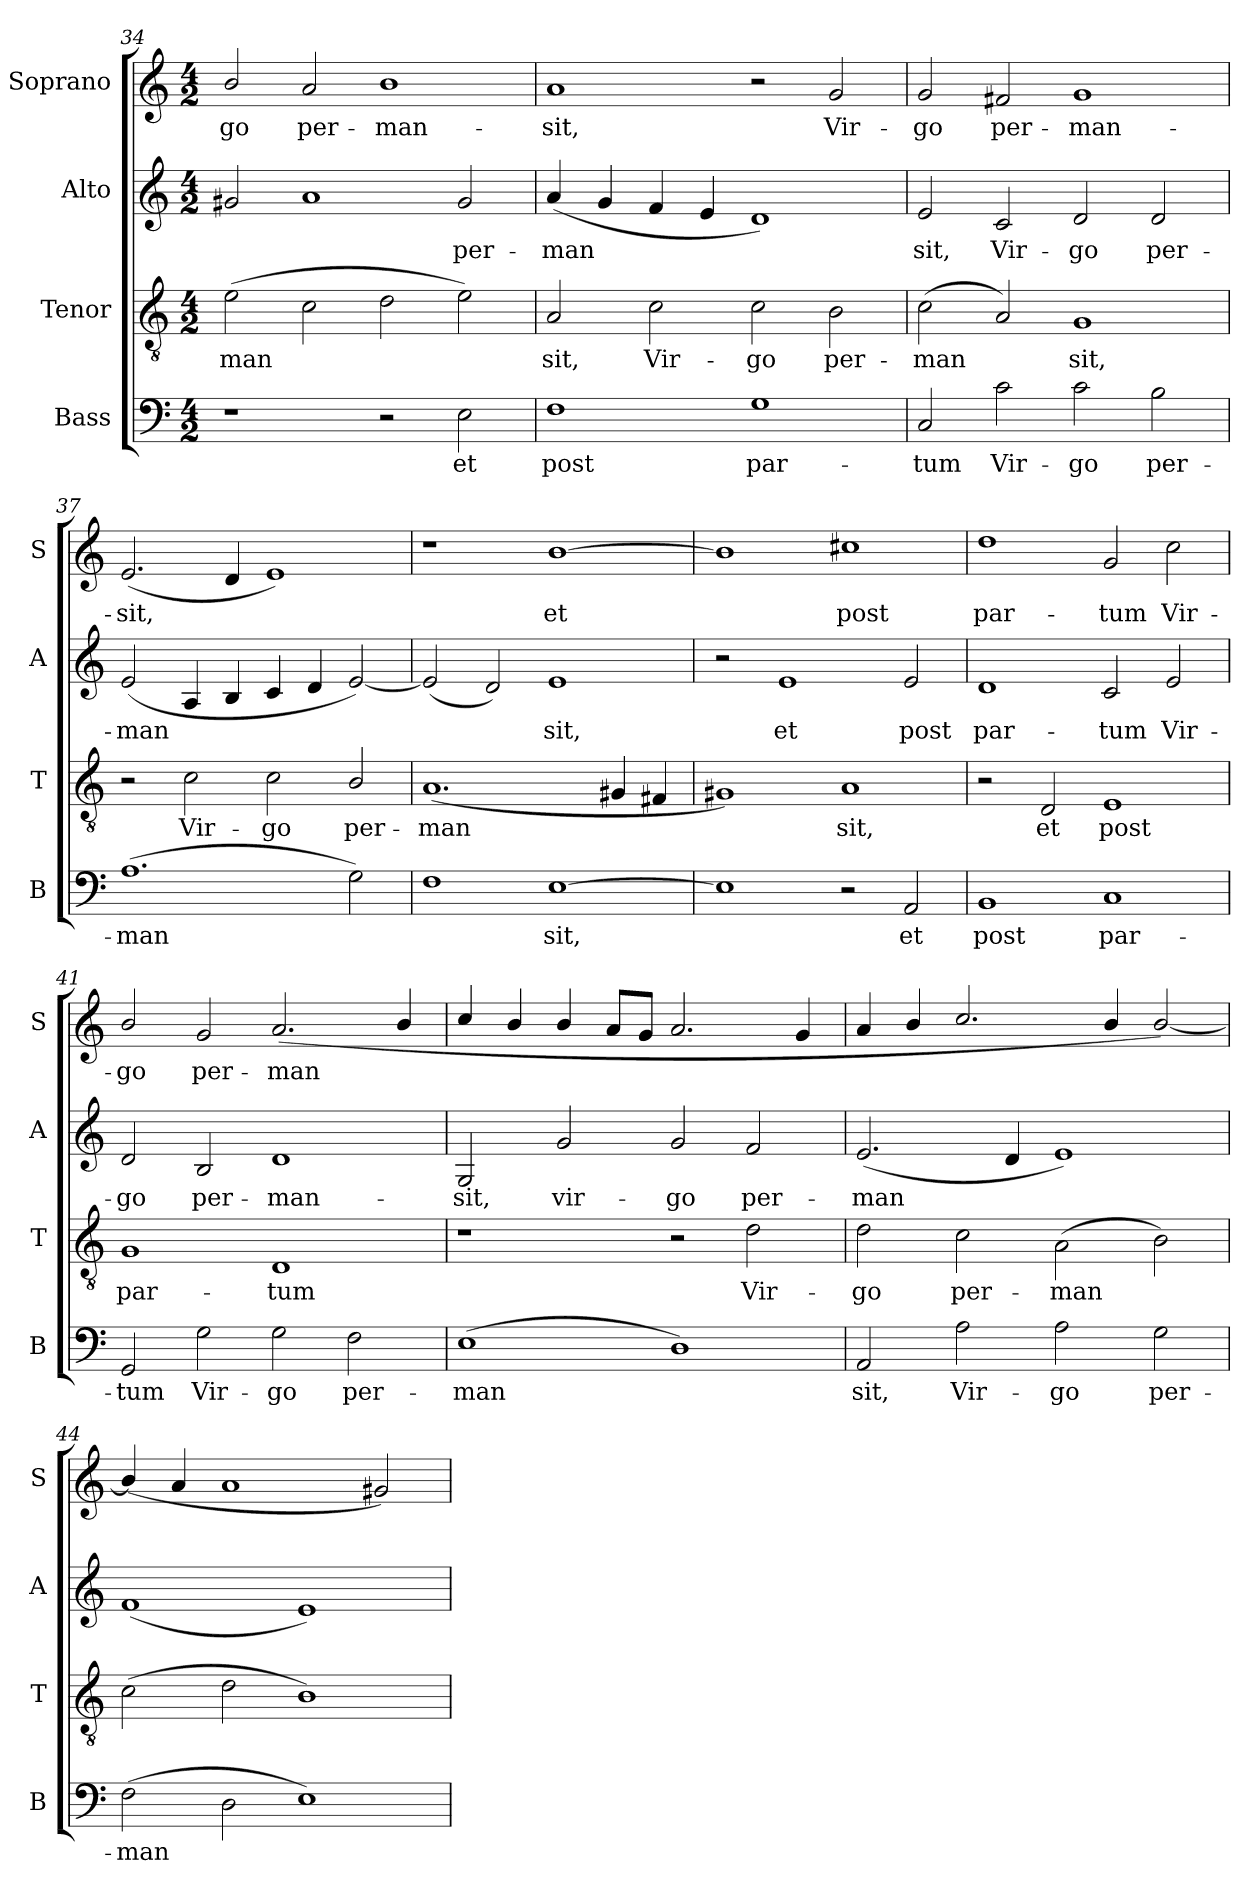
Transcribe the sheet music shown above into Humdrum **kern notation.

**kern	**text	**kern	**text	**kern	**text	**kern	**text
*part4	*part4	*part3	*part3	*part2	*part2	*part1	*part1
*staff4	*staff4	*staff3	*staff3	*staff2	*staff2	*staff1	*staff1
*I"Bass	*	*I"Tenor	*	*I"Alto	*	*I"Soprano	*
*I'B	*	*I'T	*	*I'A	*	*I'S	*
*clefF4	*	*clefGv2	*	*clefG2	*	*clefG2	*
*k[]	*	*k[]	*	*k[]	*	*k[]	*
*C:	*	*C:	*	*C:	*	*C:	*
*M4/2	*	*M4/2	*	*M4/2	*	*M4/2	*
=34	=34	=34	=34	=34	=34	=34	=34
!	!	!	!LO:LY:b	!	!	!	!LO:LY:b
1r	.	(>2e\	-man­	2g#X/	.	2b/	-go
!	!	!	!	!	!	!	!LO:LY:b
.	.	2c\	.	1a	.	2a/	per-
!	!	!	!	!	!	!	!LO:LY:b
2r	.	2d\	.	.	.	1b	-man-
!	!LO:LY:b	!	!	!	!LO:LY:b	!	!
2E\	et	2e\)	.	2g#/	per-	.	.
=35	=35	=35	=35	=35	=35	=35	=35
!	!LO:LY:b	!	!LO:LY:b	!	!LO:LY:b	!	!LO:LY:b
1F	post	2A/	sit,	(<4a/	-man­	1a	-sit,
.	.	.	.	4g/	.	.	.
!	!	!	!LO:LY:b	!	!	!	!
.	.	2c\	Vir-	4f/	.	.	.
.	.	.	.	4e/	.	.	.
!	!LO:LY:b	!	!LO:LY:b	!	!	!	!
1G	par-	2c\	-go	1d)	.	2r	.
!	!	!	!LO:LY:b	!	!	!	!LO:LY:b
.	.	2B\	per-	.	.	2g/	Vir-
=36	=36	=36	=36	=36	=36	=36	=36
!	!LO:LY:b	!	!LO:LY:b	!	!LO:LY:b	!	!LO:LY:b
2C/	-tum	(<2c\	-man­	2e/	sit,	2g/	-go
!	!LO:LY:b	!	!	!	!LO:LY:b	!	!LO:LY:b
2c\	Vir-	2A/)	.	2c/	Vir-	2f#X/	per-
!	!LO:LY:b	!	!LO:LY:b	!	!LO:LY:b	!	!LO:LY:b
2c\	-go	1G	sit,	2d/	-go	1g	-man-
!	!LO:LY:b	!	!	!	!LO:LY:b	!	!
2B\	per-	.	.	2d/	per-	.	.
=37	=37	=37	=37	=37	=37	=37	=37
!	!LO:LY:b	!	!	!	!LO:LY:b	!	!LO:LY:b
(>1.A	-man­	2r	.	(<2e/	-man­	(<2.e/	-sit,
!	!	!	!LO:LY:b	!	!	!	!
.	.	2c\	Vir-	4A/	.	.	.
.	.	.	.	4B/	.	4d/	.
!	!	!	!LO:LY:b	!	!	!	!
.	.	2c\	-go	4c/	.	1e)	.
.	.	.	.	4d/	.	.	.
!	!	!	!LO:LY:b	!	!	!	!
2G\)	.	2B/	per-	[2e/)	.	.	.
!!LO:LB:g=z
=38	=38	=38	=38	=38	=38	=38	=38
!	!	!	!LO:LY:b	!	!	!	!
1F	.	(<1.A	-man­	(<2e/]	.	1r	.
.	.	.	.	2d/)	.	.	.
!	!LO:LY:b	!	!	!	!LO:LY:b	!	!LO:LY:b
[1E	sit,	.	.	1e	sit,	[1b	et
.	.	4G#X/	.	.	.	.	.
.	.	4F#X/	.	.	.	.	.
=39	=39	=39	=39	=39	=39	=39	=39
1E]	.	1G#X)	.	2r	.	1b]	.
!	!	!	!	!	!LO:LY:b	!	!
.	.	.	.	1e	et	.	.
!	!	!	!LO:LY:b	!	!	!	!LO:LY:b
2r	.	1A	sit,	.	.	1cc#X	post
!	!LO:LY:b	!	!	!	!LO:LY:b	!	!
2AA/	et	.	.	2e/	post	.	.
=40	=40	=40	=40	=40	=40	=40	=40
!	!LO:LY:b	!	!	!	!LO:LY:b	!	!LO:LY:b
1BB	post	2r	.	1d	par-	1dd	par-
!	!	!	!LO:LY:b	!	!	!	!
.	.	2D/	et	.	.	.	.
!	!LO:LY:b	!	!LO:LY:b	!	!LO:LY:b	!	!LO:LY:b
1C	par-	1E	post	2c/	-tum	2g/	-tum
!	!	!	!	!	!LO:LY:b	!	!LO:LY:b
.	.	.	.	2e/	Vir-	2cc\	Vir-
=41	=41	=41	=41	=41	=41	=41	=41
!	!LO:LY:b	!	!LO:LY:b	!	!LO:LY:b	!	!LO:LY:b
2GG/	-tum	1G	par-	2d/	-go	2b/	-go
!	!LO:LY:b	!	!	!	!LO:LY:b	!	!LO:LY:b
2G\	Vir-	.	.	2B/	per-	2g/	per-
!	!LO:LY:b	!	!LO:LY:b	!	!LO:LY:b	!	!LO:LY:b
2G\	-go	1D	-tum	1d	-man-	(<2.a/	-man­
!	!LO:LY:b	!	!	!	!	!	!
2F\	per-	.	.	.	.	.	.
.	.	.	.	.	.	4b/	.
=42	=42	=42	=42	=42	=42	=42	=42
!	!LO:LY:b	!	!	!	!LO:LY:b	!	!
(>1E	-man­	1r	.	2G/	-sit,	4cc/	.
.	.	.	.	.	.	4b/	.
!	!	!	!	!	!LO:LY:b	!	!
.	.	.	.	2g/	vir-	4b/	.
.	.	.	.	.	.	8a/L	.
.	.	.	.	.	.	8g/J	.
!	!	!	!	!	!LO:LY:b	!	!
1D)	.	2r	.	2g/	-go	2.a/	.
!	!	!	!LO:LY:b	!	!LO:LY:b	!	!
.	.	2d\	Vir-	2f/	per-	.	.
.	.	.	.	.	.	4g/	.
=43	=43	=43	=43	=43	=43	=43	=43
!	!LO:LY:b	!	!LO:LY:b	!	!LO:LY:b	!	!
2AA/	sit,	2d\	-go	(<2.e/	-man­	4a/	.
.	.	.	.	.	.	4b/	.
!	!LO:LY:b	!	!LO:LY:b	!	!	!	!
2A\	Vir-	2c\	per-	.	.	2.cc/	.
.	.	.	.	4d/	.	.	.
!	!LO:LY:b	!	!LO:LY:b	!	!	!	!
2A\	-go	(>2A\	-man­	1e)	.	.	.
.	.	.	.	.	.	4b/	.
!	!LO:LY:b	!	!	!	!	!	!
2G\	per-	2B\)	.	.	.	[2b/)	.
!!LO:LB:g=z
=44	=44	=44	=44	=44	=44	=44	=44
!	!LO:LY:b	!	!	!	!	!	!
(>2F\	-man­	(>2c\	.	(<1f	.	(<4b/]	.
.	.	.	.	.	.	4a/	.
2D\	.	2d\	.	.	.	1a	.
1E)	.	1B)	.	1e)	.	.	.
.	.	.	.	.	.	2g#X/)	.
=	=	=	=	=	=	=	=
*-	*-	*-	*-	*-	*-	*-	*-
